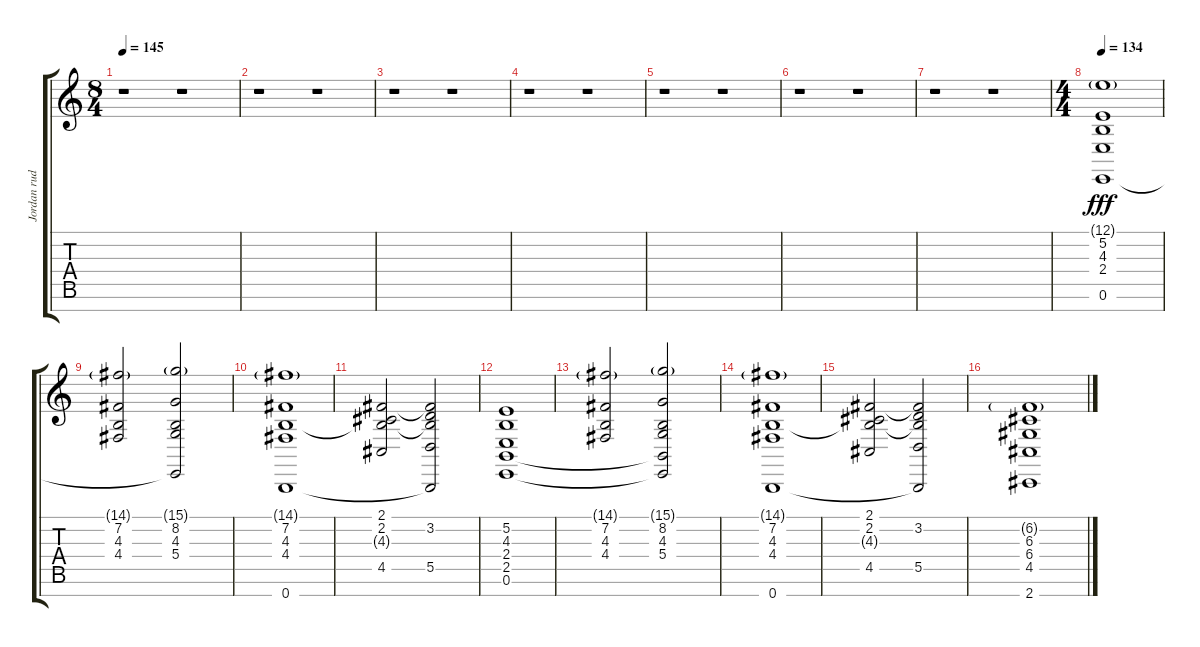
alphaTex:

\track ("Jordan rudess" "Jordan rud") {instrument stringensemble1}
\staff {score tabs}
\tuning (E4 B3 G3 D3 A2 E2 B1) {hide}
\ts (8 4)
\tempo 145
\clef g2
\ks c
r.1{dy f} r.1 |
r.1 r.1 |
r.1 r.1 |
r.1 r.1 |
r.1 r.1 |
r.1 r.1 |
r.1 r.1 |
\ts (4 4)
\tempo 134
(12.1{g} 5.2 4.3 2.4 0.6).1{dy fff volume 11 balance 5 instrument stringensemble1} |
(14.1{g} 7.2 4.3 4.4).2 (15.1{g} 8.2 4.3 5.4 0.6{t}).2 |
(14.1{g} 7.2 4.3 4.4 0.7).1 |
(2.1 2.2 4.3{t} 4.5).2 (2.1{t} 3.2 4.3{t} 5.5 0.7{t}).2 |
(5.2 4.3 2.4 2.5 0.6).1 |
(14.1{g} 7.2 4.3 4.4).2 (15.1{g} 8.2 4.3 5.4 2.5{t} 0.6{t}).2 |
(14.1{g} 7.2 4.3 4.4 0.7).1 |
(2.1 2.2 4.3{t} 4.5).2 (2.1{t} 3.2 4.3{t} 5.5 0.7{t}).2 |
(6.2{g} 6.3 6.4 4.5 2.7).1
